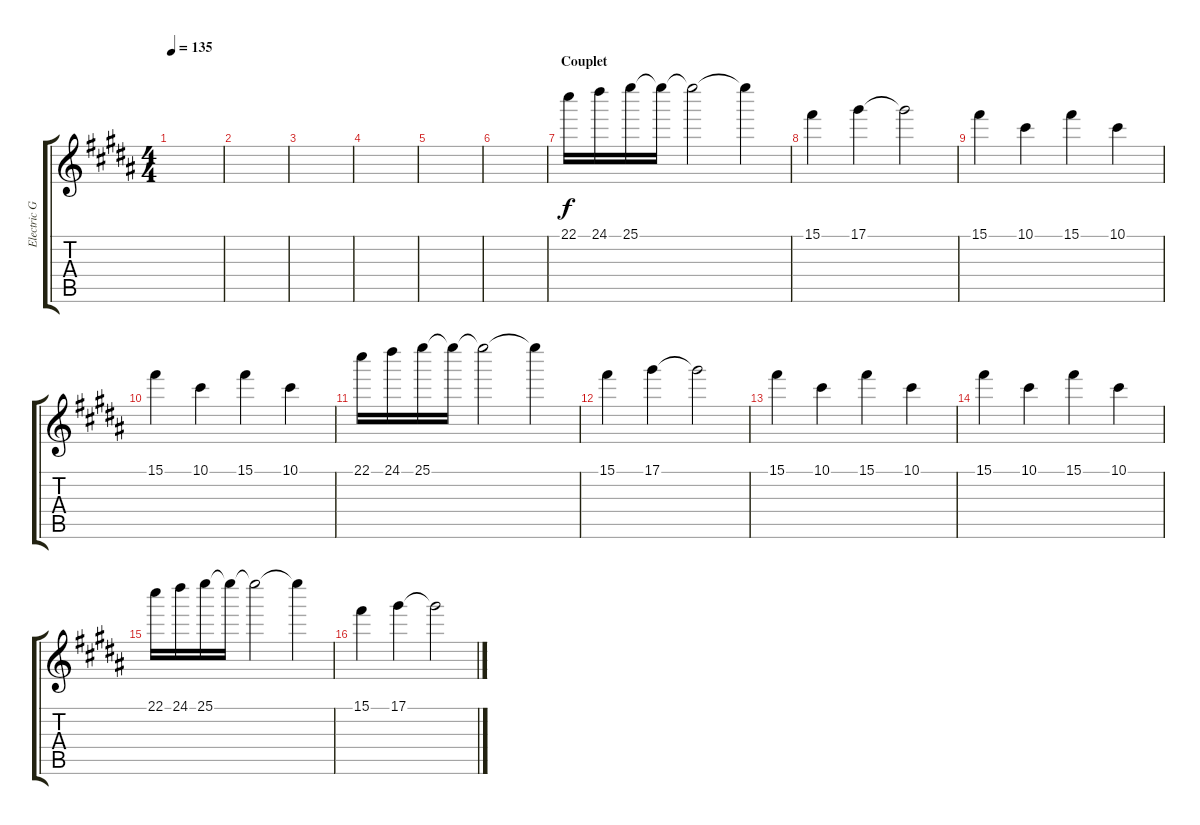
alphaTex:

\track ("Electric Guitar" "Electric G") {instrument electricguitarclean}
\staff {score tabs}
\tuning (Eb4 Bb3 Gb3 Db3 Ab2 Db2) {hide}
\ts (4 4)
\tempo 135
\clef g2
\ks b
|
|
|
|
|
|
\section ("" "Couplet")
22.1.16 24.1.16 25.1.16 25.1{t}.16 25.1{t}.2 25.1{t}.4 |
15.1.4 17.1.4 17.1{t}.2 |
15.1.4 10.1.4 15.1.4 10.1.4 |
15.1.4 10.1.4 15.1.4 10.1.4 |
22.1.16 24.1.16 25.1.16 25.1{t}.16 25.1{t}.2 25.1{t}.4 |
15.1.4 17.1.4 17.1{t}.2 |
15.1.4 10.1.4 15.1.4 10.1.4 |
15.1.4 10.1.4 15.1.4 10.1.4 |
22.1.16 24.1.16 25.1.16 25.1{t}.16 25.1{t}.2 25.1{t}.4 |
15.1.4 17.1.4 17.1{t}.2
